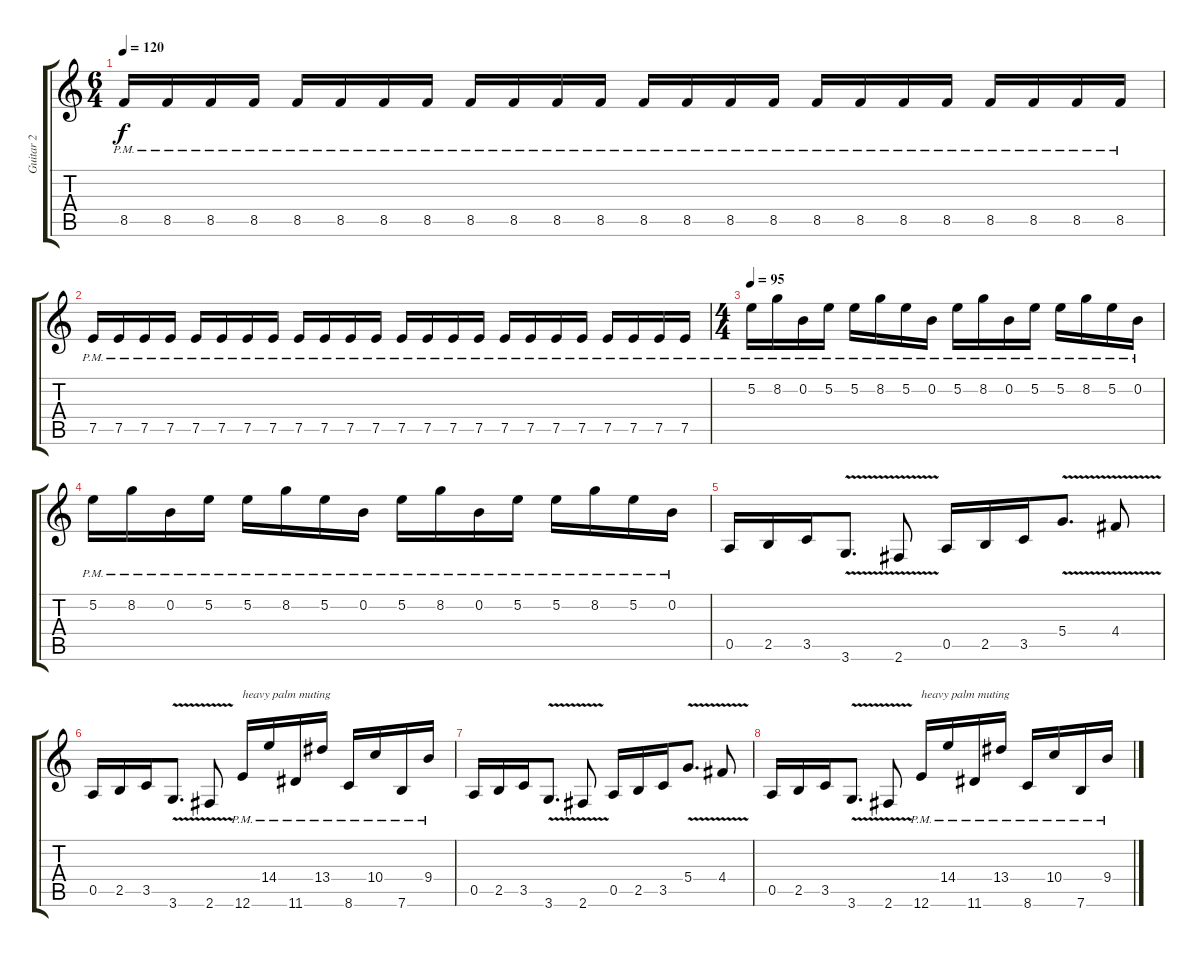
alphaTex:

\track ("Guitar 2" "Guitar 2") {instrument distortionguitar}
\staff {score tabs}
\tuning (E4 B3 G3 D3 A2 E2) {hide}
\ts (6 4)
\tempo 120
\clef g2
\ks c
8.5{pm}.16{dy f} 8.5{pm}.16 8.5{pm}.16 8.5{pm}.16 8.5{pm}.16 8.5{pm}.16 8.5{pm}.16 8.5{pm}.16 8.5{pm}.16 8.5{pm}.16 8.5{pm}.16 8.5{pm}.16 8.5{pm}.16 8.5{pm}.16 8.5{pm}.16 8.5{pm}.16 8.5{pm}.16 8.5{pm}.16 8.5{pm}.16 8.5{pm}.16 8.5{pm}.16 8.5{pm}.16 8.5{pm}.16 8.5{pm}.16 |
7.5{pm}.16 7.5{pm}.16 7.5{pm}.16 7.5{pm}.16 7.5{pm}.16 7.5{pm}.16 7.5{pm}.16 7.5{pm}.16 7.5{pm}.16 7.5{pm}.16 7.5{pm}.16 7.5{pm}.16 7.5{pm}.16 7.5{pm}.16 7.5{pm}.16 7.5{pm}.16 7.5{pm}.16 7.5{pm}.16 7.5{pm}.16 7.5{pm}.16 7.5{pm}.16 7.5{pm}.16 7.5{pm}.16 7.5{pm}.16 |
\ts (4 4)
\tempo 95
5.2{pm}.16 8.2{pm}.16 0.2{pm}.16 5.2{pm}.16 5.2{pm}.16 8.2{pm}.16 5.2{pm}.16 0.2{pm}.16 5.2{pm}.16 8.2{pm}.16 0.2{pm}.16 5.2{pm}.16 5.2{pm}.16 8.2{pm}.16 5.2{pm}.16 0.2{pm}.16 |
5.2{pm}.16 8.2{pm}.16 0.2{pm}.16 5.2{pm}.16 5.2{pm}.16 8.2{pm}.16 5.2{pm}.16 0.2{pm}.16 5.2{pm}.16 8.2{pm}.16 0.2{pm}.16 5.2{pm}.16 5.2{pm}.16 8.2{pm}.16 5.2{pm}.16 0.2{pm}.16 |
0.5.16 2.5.16 3.5.16 3.6{v}.8{d} 2.6{v}.8 0.5.16 2.5.16 3.5.16 5.4{v}.8{d} 4.4{v}.8 |
0.5.16 2.5.16 3.5.16 3.6{v}.8{d} 2.6{v}.8 12.6{pm}.16{txt "heavy palm muting"} 14.4{pm}.16 11.6{pm}.16 13.4{pm}.16 8.6{pm}.16 10.4{pm}.16 7.6{pm}.16 9.4{pm}.16 |
0.5.16 2.5.16 3.5.16 3.6{v}.8{d} 2.6{v}.8 0.5.16 2.5.16 3.5.16 5.4{v}.8{d} 4.4{v}.8 |
0.5.16 2.5.16 3.5.16 3.6{v}.8{d} 2.6{v}.8 12.6{pm}.16{txt "heavy palm muting"} 14.4{pm}.16 11.6{pm}.16 13.4{pm}.16 8.6{pm}.16 10.4{pm}.16 7.6{pm}.16 9.4{pm}.16
